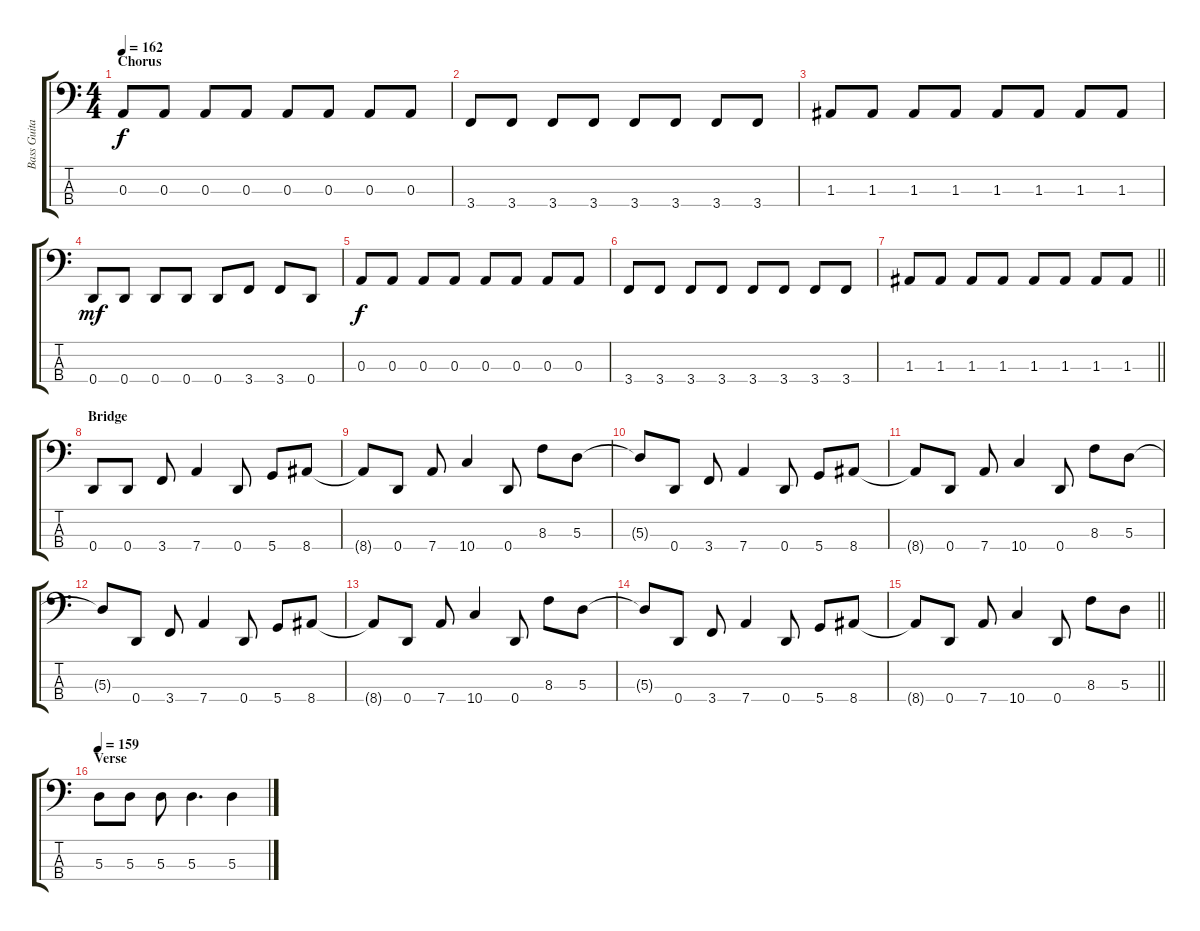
\track ("Bass Guitar" "Bass Guita") {instrument electricbassfinger}
\staff {score tabs}
\tuning (G2 D2 A1 D1) {hide}
\ts (4 4)
\section ("" "Chorus")
\tempo 162
\clef f4
\ks c
0.3.8{dy f} 0.3.8 0.3.8 0.3.8 0.3.8 0.3.8 0.3.8 0.3.8 |
3.4.8 3.4.8 3.4.8 3.4.8 3.4.8 3.4.8 3.4.8 3.4.8 |
1.3.8 1.3.8 1.3.8 1.3.8 1.3.8 1.3.8 1.3.8 1.3.8 |
0.4.8{dy mf} 0.4.8 0.4.8 0.4.8 0.4.8 3.4.8 3.4.8 0.4.8 |
0.3.8{dy f} 0.3.8 0.3.8 0.3.8 0.3.8 0.3.8 0.3.8 0.3.8 |
3.4.8 3.4.8 3.4.8 3.4.8 3.4.8 3.4.8 3.4.8 3.4.8 |
\barLineRight lightlight
1.3.8 1.3.8 1.3.8 1.3.8 1.3.8 1.3.8 1.3.8 1.3.8 |
\section ("" "Bridge")
0.4.8 0.4.8 3.4.8 7.4.4 0.4.8 5.4.8 8.4.8 |
8.4{t}.8 0.4.8 7.4.8 10.4.4 0.4.8 8.3.8 5.3.8 |
5.3{t}.8 0.4.8 3.4.8 7.4.4 0.4.8 5.4.8 8.4.8 |
8.4{t}.8 0.4.8 7.4.8 10.4.4 0.4.8 8.3.8 5.3.8 |
5.3{t}.8 0.4.8 3.4.8 7.4.4 0.4.8 5.4.8 8.4.8 |
8.4{t}.8 0.4.8 7.4.8 10.4.4 0.4.8 8.3.8 5.3.8 |
5.3{t}.8 0.4.8 3.4.8 7.4.4 0.4.8 5.4.8 8.4.8 |
\barLineRight lightlight
8.4{t}.8 0.4.8 7.4.8 10.4.4 0.4.8 8.3.8 5.3.8 |
\section ("" "Verse")
\tempo 159
5.3.8 5.3.8 5.3.8 5.3.4{d} 5.3.4
